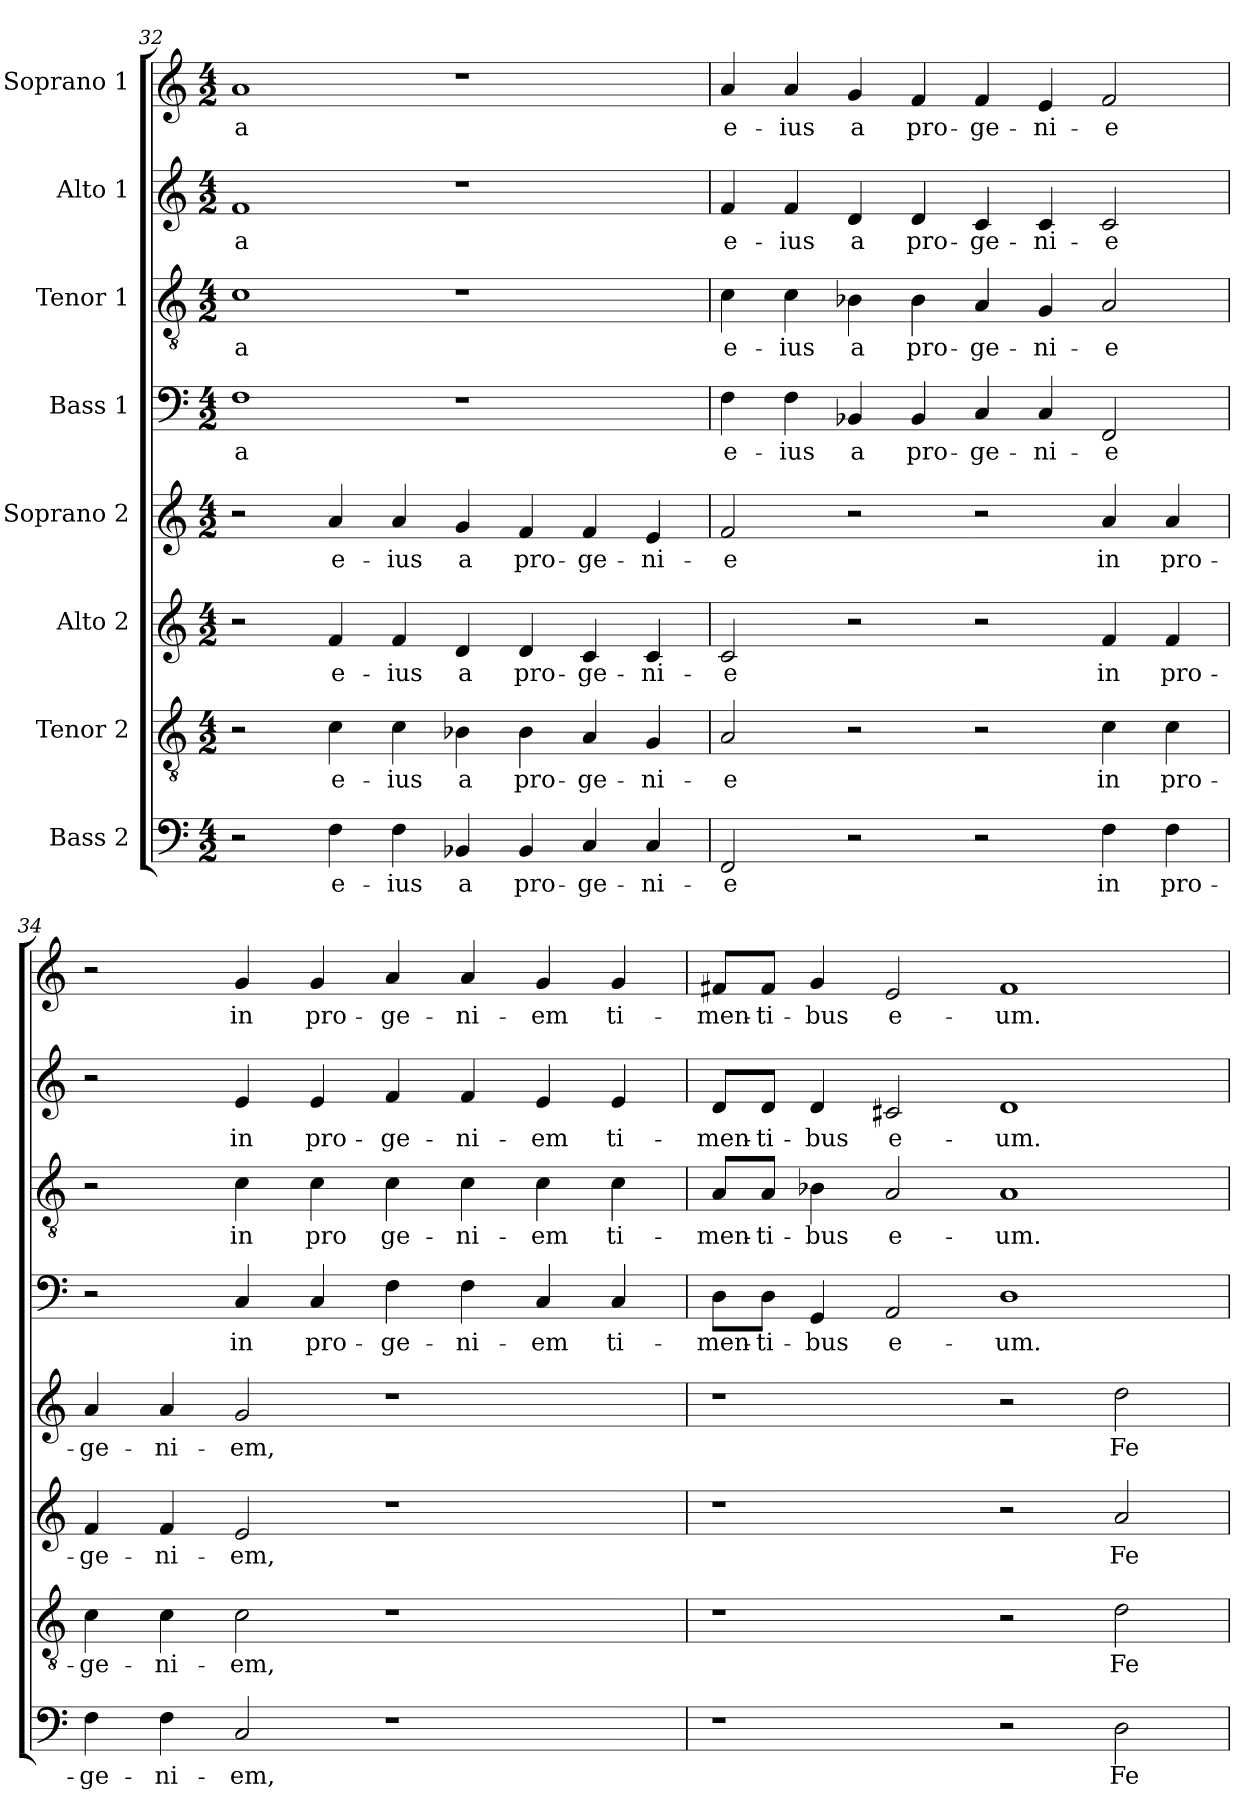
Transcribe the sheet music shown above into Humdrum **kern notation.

**kern	**text	**kern	**text	**kern	**text	**kern	**text	**kern	**text	**kern	**text	**kern	**text	**kern	**text
*part8	*part8	*part7	*part7	*part6	*part6	*part5	*part5	*part4	*part4	*part3	*part3	*part2	*part2	*part1	*part1
*staff8	*staff8	*staff7	*staff7	*staff6	*staff6	*staff5	*staff5	*staff4	*staff4	*staff3	*staff3	*staff2	*staff2	*staff1	*staff1
*I"Bass 2	*	*I"Tenor 2	*	*I"Alto 2	*	*I"Soprano 2	*	*I"Bass 1	*	*I"Tenor 1	*	*I"Alto 1	*	*I"Soprano 1	*
*clefF4	*	*clefGv2	*	*clefG2	*	*clefG2	*	*clefF4	*	*clefGv2	*	*clefG2	*	*clefG2	*
*k[]	*	*k[]	*	*k[]	*	*k[]	*	*k[]	*	*k[]	*	*k[]	*	*k[]	*
*M4/2	*	*M4/2	*	*M4/2	*	*M4/2	*	*M4/2	*	*M4/2	*	*M4/2	*	*M4/2	*
=32	=32	=32	=32	=32	=32	=32	=32	=32	=32	=32	=32	=32	=32	=32	=32
2r	.	2r	.	2r	.	2r	.	1F	a	1c	-a	1f	a	1a	a
4F\	e-	4c\	e-	4f/	e-	4a/	e-	.	.	.	.	.	.	.	.
4F\	ius	4c\	-ius	4f/	ius	4a/	ius	.	.	.	.	.	.	.	.
4BB-X/	a	4B-X\	a	4d/	a	4g/	a	1r	.	1r	.	1r	.	1r	.
4BB-/	pro-	4B-\	pro-	4d/	pro-	4f/	pro-	.	.	.	.	.	.	.	.
4C/	ge-	4A/	-ge-	4c/	ge-	4f/	ge-	.	.	.	.	.	.	.	.
4C/	ni-	4G/	-ni-	4c/	ni-	4e/	ni-	.	.	.	.	.	.	.	.
=33	=33	=33	=33	=33	=33	=33	=33	=33	=33	=33	=33	=33	=33	=33	=33
2FF/	e	2A/	-e	2c/	e	2f/	e	4F\	e-	4c\	e-	4f/	e-	4a/	e-
.	.	.	.	.	.	.	.	4F\	ius	4c\	-ius	4f/	ius	4a/	ius
2r	.	2r	.	2r	.	2r	.	4BB-X/	a	4B-X\	a	4d/	a	4g/	a
.	.	.	.	.	.	.	.	4BB-/	pro-	4B-\	pro-	4d/	pro-	4f/	pro-
2r	.	2r	.	2r	.	2r	.	4C/	ge-	4A/	-ge-	4c/	ge-	4f/	ge-
.	.	.	.	.	.	.	.	4C/	ni-	4G/	-ni-	4c/	ni-	4e/	ni-
4F\	in	4c\	in	4f/	in	4a/	in	2FF/	e	2A/	-e	2c/	e	2f/	e
4F\	pro-	4c\	pro-	4f/	pro-	4a/	pro-	.	.	.	.	.	.	.	.
!!LO:PB:g=z
=34	=34	=34	=34	=34	=34	=34	=34	=34	=34	=34	=34	=34	=34	=34	=34
4F\	ge-	4c\	-ge-	4f/	ge-	4a/	ge-	2r	.	2r	.	2r	.	2r	.
4F\	ni-	4c\	-ni-	4f/	ni-	4a/	ni-	.	.	.	.	.	.	.	.
2C/	em,	2c\	-em,	2e/	em,	2g/	em,	4C/	in	4c\	in	4e/	in	4g/	in
.	.	.	.	.	.	.	.	4C/	pro-	4c\	pro	4e/	pro-	4g/	pro-
1r	.	1r	.	1r	.	1r	.	4F\	ge-	4c\	ge-	4f/	ge-	4a/	ge-
.	.	.	.	.	.	.	.	4F\	ni-	4c\	-ni-	4f/	ni-	4a/	ni-
.	.	.	.	.	.	.	.	4C/	em	4c\	-em	4e/	em	4g/	em
.	.	.	.	.	.	.	.	4C/	ti-	4c\	ti-	4e/	ti-	4g/	ti-
=35	=35	=35	=35	=35	=35	=35	=35	=35	=35	=35	=35	=35	=35	=35	=35
1r	.	1r	.	1r	.	1r	.	8D\L	men-	8A/L	-men-	8d/L	men-	8f#X/L	men-
.	.	.	.	.	.	.	.	8D\J	ti-	8A/J	-ti-	8d/J	ti-	8f#/J	ti-
.	.	.	.	.	.	.	.	4GG/	bus	4B-X\	-bus	4d/	bus	4g/	bus
.	.	.	.	.	.	.	.	2AA/	e-	2A/	e-	2c#X/	e-	2e/	e-
2r	.	2r	.	2r	.	2r	.	1D	um.	1A	-um.	1d	um.	1f#	um.
2D\	Fe-	2d\	Fe-	2a/	Fe-	2dd\	Fe-	.	.	.	.	.	.	.	.
=	=	=	=	=	=	=	=	=	=	=	=	=	=	=	=
*-	*-	*-	*-	*-	*-	*-	*-	*-	*-	*-	*-	*-	*-	*-	*-
